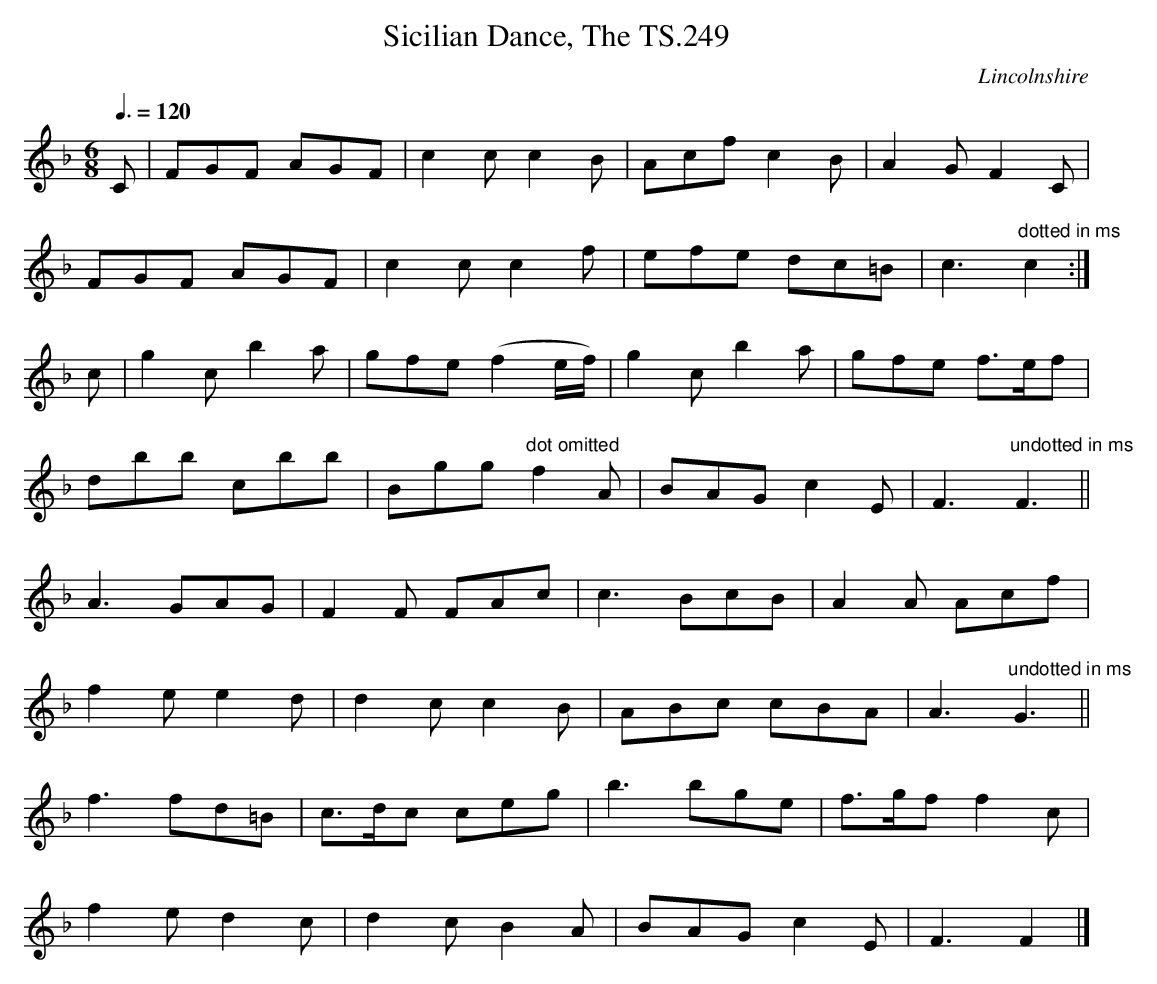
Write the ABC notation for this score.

X:1
T:Sicilian Dance, The TS.249
L:1/8
M:6/8
O:Lincolnshire
Q:3/8=120
K:F
C|FGF AGF|c2cc2B|Acf c2B|A2GF2C|!
FGF AGF|c2cc2f|efe dc=B|c3"dotted in ms"c2:|!
c|g2c b2a|gfe (f2e/f/)|g2c b2a|gfe f>ef|!
dbb cbb|Bgg"dot omitted"f2A|BAG c2E|F3"undotted in ms"F3||!
A3 GAG|F2F FAc|c3 BcB|A2A Acf|!
f2ee2d|d2cc2B|ABc cBA|A3"undotted in ms"G3||!
f3fd=B|c>dc ceg|b3 bge|f>gf f2c|!
f2ed2c|d2cB2A|BAGc2E|F3F2|]
